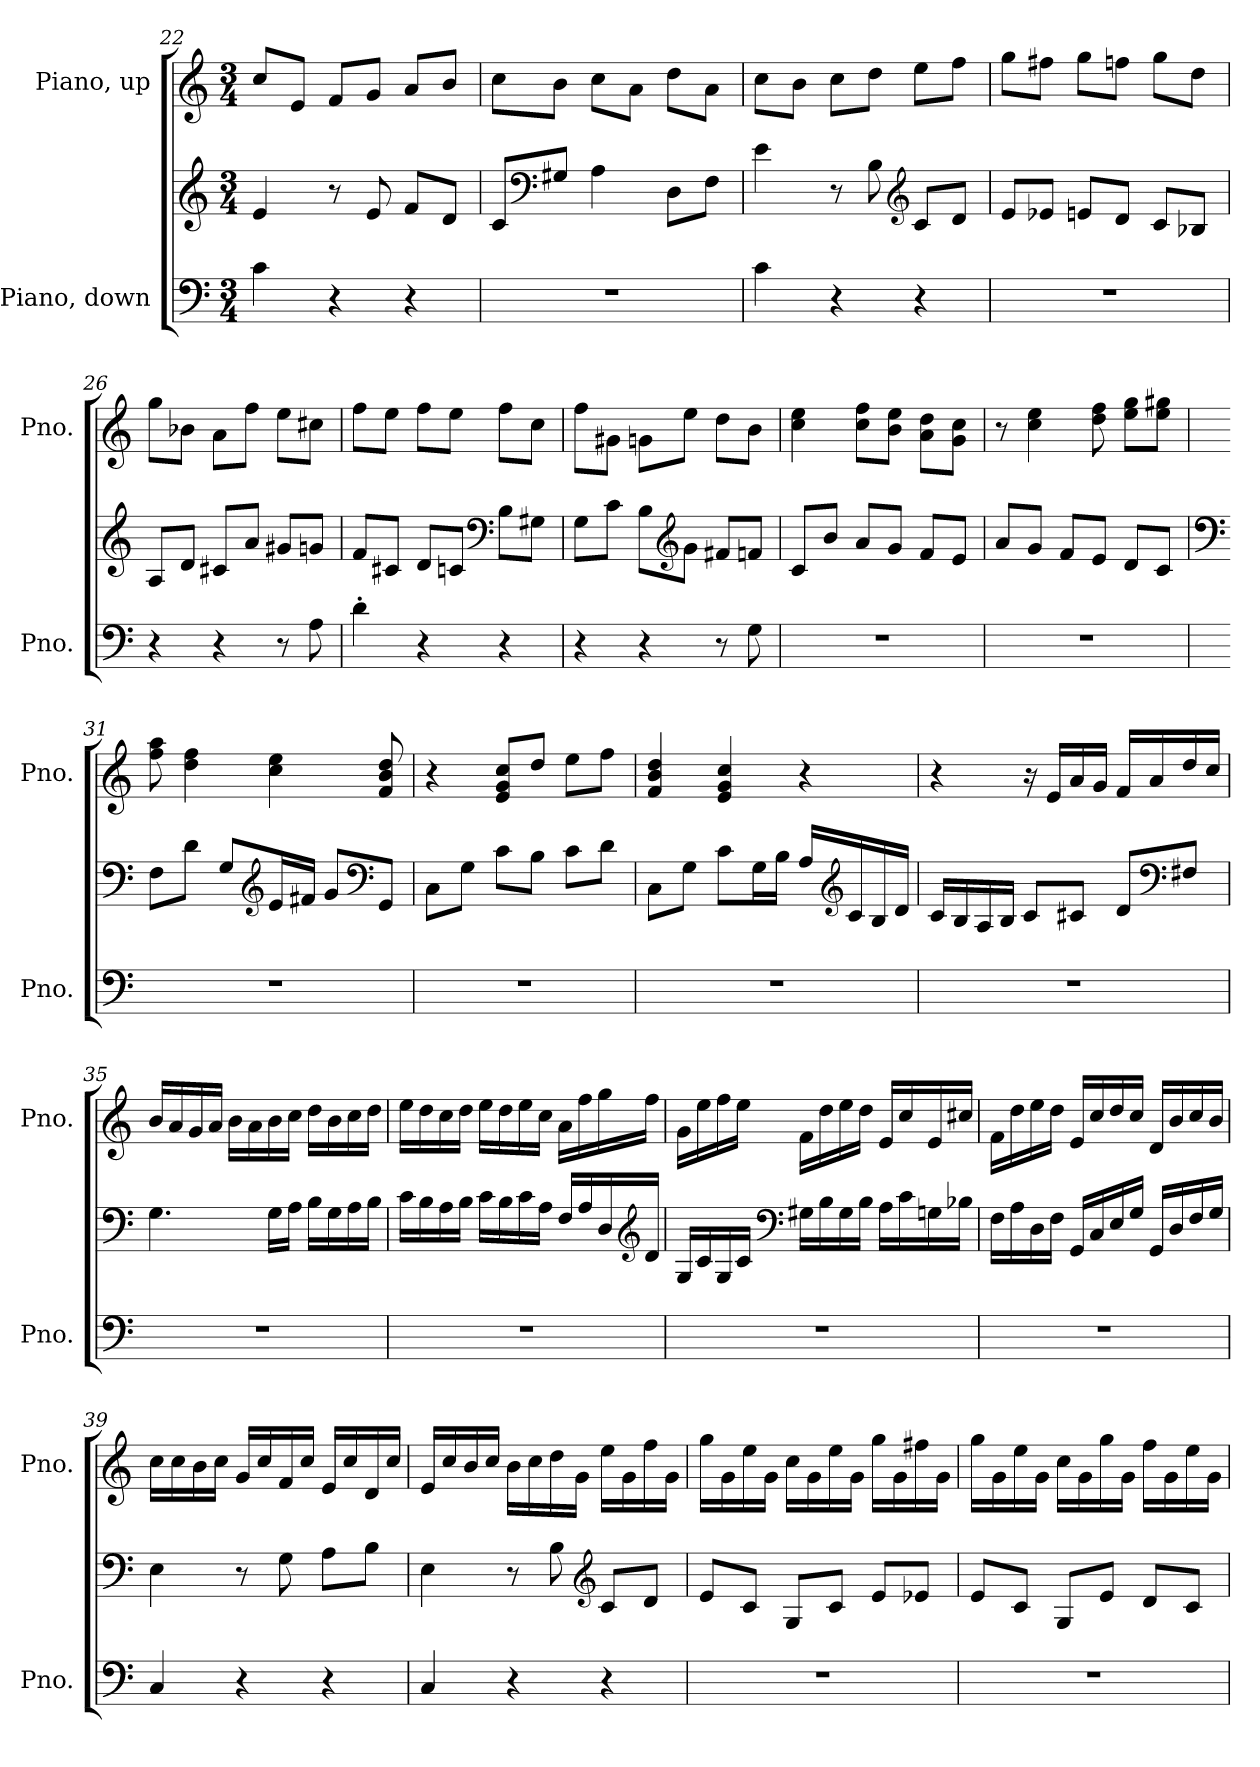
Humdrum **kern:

**kern	**kern	**kern
*part2	*part2	*part1
*staff3	*staff2	*staff1
*I"Piano, down	*	*I"Piano, up
*I'Pno.	*	*I'Pno.
*clefF4	*clefG2	*clefG2
*k[]	*k[]	*k[]
*M3/4	*M3/4	*M3/4
=22	=22	=22
4c\	4e/	8cc/L
.	.	8e/J
4r	8r	8f/L
.	8e/	8g/J
4r	8f/L	8a/L
.	8d/J	8b/J
=23	=23	=23
2.r	8c/L	8cc\L
*	*clefF4	*
.	8G#X/J	8b\J
.	4A\	8cc\L
.	.	8a\J
.	8D\L	8dd\L
.	8F\J	8a\J
=24	=24	=24
4c\	4e\	8cc\L
.	.	8b\J
4r	8r	8cc\L
.	8B\	8dd\J
*	*clefG2	*
4r	8c/L	8ee\L
.	8d/J	8ff\J
!!LO:PB:g=z
=25	=25	=25
2.r	8e/L	8gg\L
.	8e-X/J	8ff#X\J
.	8en/L	8gg\L
.	8d/J	8ffn\J
.	8c/L	8gg\L
.	8B-X/J	8dd\J
=26	=26	=26
4r	8A/L	8gg\L
.	8d/J	8b-X\J
4r	8c#X/L	8a\L
.	8a/J	8ff\J
8r	8g#X/L	8ee\L
8A\	8gn/J	8cc#X\J
=27	=27	=27
4d'\	8f/L	8ff\L
.	8c#X/J	8ee\J
4r	8d/L	8ff\L
.	8cn/J	8ee\J
*	*clefF4	*
4r	8B\L	8ff\L
.	8G#X\J	8cc\J
=28	=28	=28
4r	8G\L	8ff\L
.	8c\J	8g#X\J
4r	8B\L	8gn\L
*	*clefG2	*
.	8g\J	8ee\J
8r	8f#X/L	8dd\L
8G\	8fn/J	8b\J
!!LO:LB:g=z
=29	=29	=29
2.r	8c/L	4cc\ 4ee\
.	8b/J	.
.	8a/L	8cc\ 8ff\L
.	8g/J	8b\ 8ee\J
.	8f/L	8a\ 8dd\L
.	8e/J	8g\ 8cc\J
=30	=30	=30
2.r	8a/L	8r
.	8g/J	4cc\ 4ee\
.	8f/L	.
.	8e/J	8dd\ 8ff\
.	8d/L	8ee\ 8gg\L
.	8c/J	8ee\ 8gg#X\J
=31	=31	=31
*	*clefF4	*
2.r	8F\L	8ff\ 8aa\
.	8d\J	4dd\ 4ff\
.	8G/L	.
*	*clefG2	*
.	16e/L	4cc\ 4ee\
.	16f#X/JJ	.
.	8g/L	.
*	*clefF4	*
.	8GG/J	8f/ 8b/ 8dd/
=32	=32	=32
2.r	8C\L	4r
.	8G\J	.
.	8c\L	8e/ 8g/ 8cc/L
.	8B\J	8dd/J
.	8c\L	8ee\L
.	8d\J	8ff\J
!!LO:LB:g=z
=33	=33	=33
2.r	8C\L	4f/ 4b/ 4dd/
.	8G\J	.
.	8c\L	4e/ 4g/ 4cc/
.	16G\L	.
.	16B\JJ	.
.	16A/LL	4r
*	*clefG2	*
.	16c/	.
.	16B/	.
.	16d/JJ	.
=34	=34	=34
2.r	16c/LL	4r
.	16B/	.
.	16A/	.
.	16B/JJ	.
.	8c/L	16r
.	.	16e/LL
.	8c#X/J	16a/
.	.	16g/JJ
.	8d/L	16f/LL
.	.	16a/
*	*clefF4	*
.	8F#X/J	16dd/
.	.	16cc/JJ
=35	=35	=35
2.r	4.G\	16b/LL
.	.	16a/
.	.	16g/
.	.	16a/JJ
.	.	16b\LL
.	.	16a\
.	16G\LL	16b\
.	16A\JJ	16cc\JJ
.	16B\LL	16dd\LL
.	16G\	16b\
.	16A\	16cc\
.	16B\JJ	16dd\JJ
!!LO:LB:g=z
=36	=36	=36
2.r	16c\LL	16ee\LL
.	16B\	16dd\
.	16A\	16cc\
.	16B\JJ	16dd\JJ
.	16c\LL	16ee\LL
.	16B\	16dd\
.	16c\	16ee\
.	16A\JJ	16cc\JJ
.	16F/LL	16a\LL
.	16A/	16ff\
.	16D/	16gg\
*	*clefG2	*
.	16d/JJ	16ff\JJ
=37	=37	=37
2.r	16G/LL	16g\LL
.	16c/	16ee\
.	16G/	16ff\
.	16c/JJ	16ee\JJ
*	*clefF4	*
.	16G#X\LL	16f\LL
.	16B\	16dd\
.	16G#\	16ee\
.	16B\JJ	16dd\JJ
.	16A\LL	16e/LL
.	16c\	16cc/
.	16Gn\	16e/
.	16B-X\JJ	16cc#X/JJ
=38	=38	=38
2.r	16F\LL	16f\LL
.	16A\	16dd\
.	16D\	16ee\
.	16F\JJ	16dd\JJ
.	16GG/LL	16e/LL
.	16C/	16cc/
.	16E/	16dd/
.	16G/JJ	16cc/JJ
.	16GG/LL	16d/LL
.	16D/	16b/
.	16F/	16cc/
.	16G/JJ	16b/JJ
!!LO:PB:g=z
=39	=39	=39
4C/	4E\	16cc\LL
.	.	16cc\
.	.	16b\
.	.	16cc\JJ
4r	8r	16g/LL
.	.	16cc/
.	8G\	16f/
.	.	16cc/JJ
4r	8A\L	16e/LL
.	.	16cc/
.	8B\J	16d/
.	.	16cc/JJ
=40	=40	=40
4C/	4E\	16e/LL
.	.	16cc/
.	.	16b/
.	.	16cc/JJ
4r	8r	16b\LL
.	.	16cc\
.	8B\	16dd\
.	.	16g\JJ
*	*clefG2	*
4r	8c/L	16ee\LL
.	.	16g\
.	8d/J	16ff\
.	.	16g\JJ
=41	=41	=41
2.r	8e/L	16gg\LL
.	.	16g\
.	8c/J	16ee\
.	.	16g\JJ
.	8G/L	16cc\LL
.	.	16g\
.	8c/J	16ee\
.	.	16g\JJ
.	8e/L	16gg\LL
.	.	16g\
.	8e-X/J	16ff#X\
.	.	16g\JJ
!!LO:LB:g=z
=42	=42	=42
2.r	8e/L	16gg\LL
.	.	16g\
.	8c/J	16ee\
.	.	16g\JJ
.	8G/L	16cc\LL
.	.	16g\
.	8e/J	16gg\
.	.	16g\JJ
.	8d/L	16ff\LL
.	.	16g\
.	8c/J	16ee\
.	.	16g\JJ
=	=	=
*-	*-	*-
